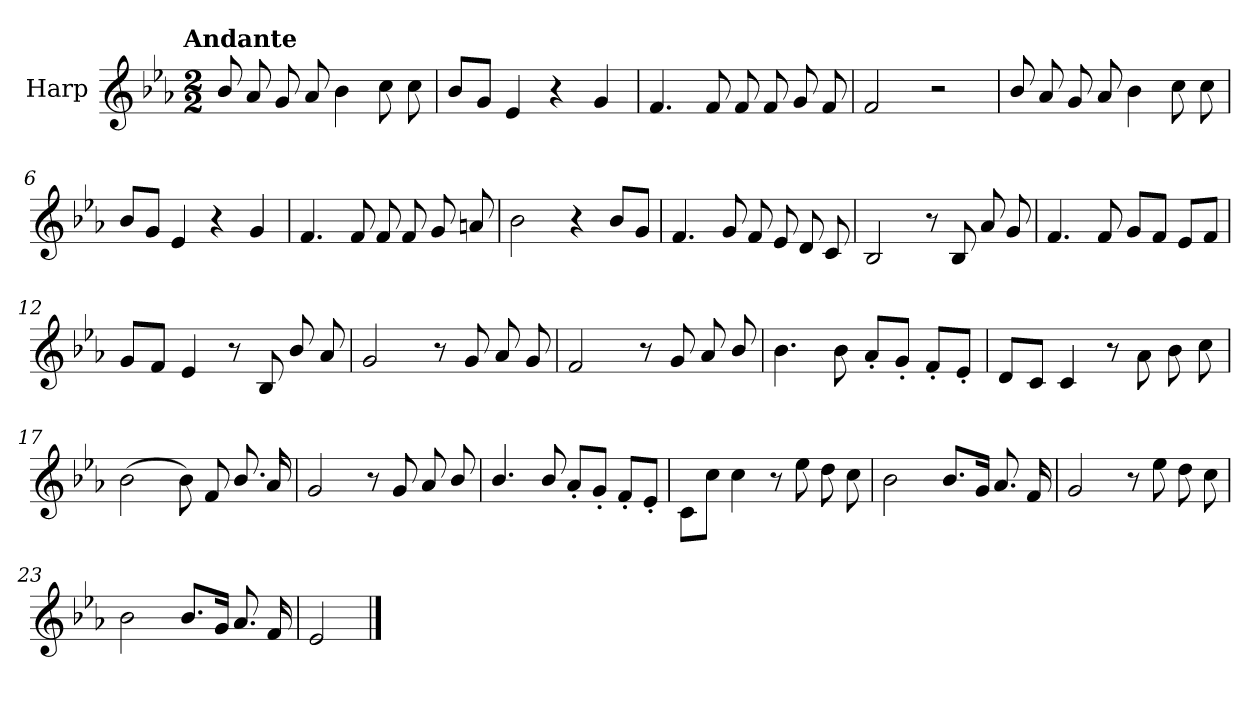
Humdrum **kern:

**kern
*part1
*staff1
*I"Harp
*I'Hrp.
*clefG2
*k[b-e-a-]
!!LO:TX:omd:t=Andante
*M2/2
*MM92
=1
8b-/
8a-/
8g/
8a-/
4b-\
8cc\
8cc\
=2
8b-/L
8g/J
4e-/
4r
4g/
=3
4.f/
8f/
8f/
8f/
8g/
8f/
=4
2f/
2r
=5
8b-/
8a-/
8g/
8a-/
4b-\
8cc\
8cc\
!!LO:LB:g=z
=6
8b-/L
8g/J
4e-/
4r
4g/
=7
4.f/
8f/
8f/
8f/
8g/
8an/
=8
2b-\
4r
8b-/L
8g/J
=9
4.f/
8g/
8f/
8e-/
8d/
8c/
=10
2B-/
8r
8B-/
8a-/
8g/
!!LO:LB:g=z
=11
4.f/
8f/
8g/L
8f/J
8e-/L
8f/J
=12
8g/L
8f/J
4e-/
8r
8B-/
8b-/
8a-/
=13
2g/
8r
8g/
8a-/
8g/
=14
2f/
8r
8g/
8a-/
8b-/
=15
4.b-\
8b-\
8a-'/L
8g'/J
8f'/L
8e-'/J
!!LO:LB:g=z
=16
8d/L
8c/J
4c/
8r
8a-\
8b-\
8cc\
=17
(>2b-\
8b-\)
8f/
8.b-/
16a-/
=18
2g/
8r
8g/
8a-/
8b-/
=19
4.b-/
8b-/
8a-'/L
8g'/J
8f'/L
8e-'/J
=20
8c\L
8cc\J
4cc\
8r
8ee-\
8dd\
8cc\
!!LO:LB:g=z
=21
2b-\
8.b-/L
16g/Jk
8.a-/
16f/
=22
2g/
8r
8ee-\
8dd\
8cc\
=23
2b-\
8.b-/L
16g/Jk
8.a-/
16f/
=24
2e-/
==
*-
